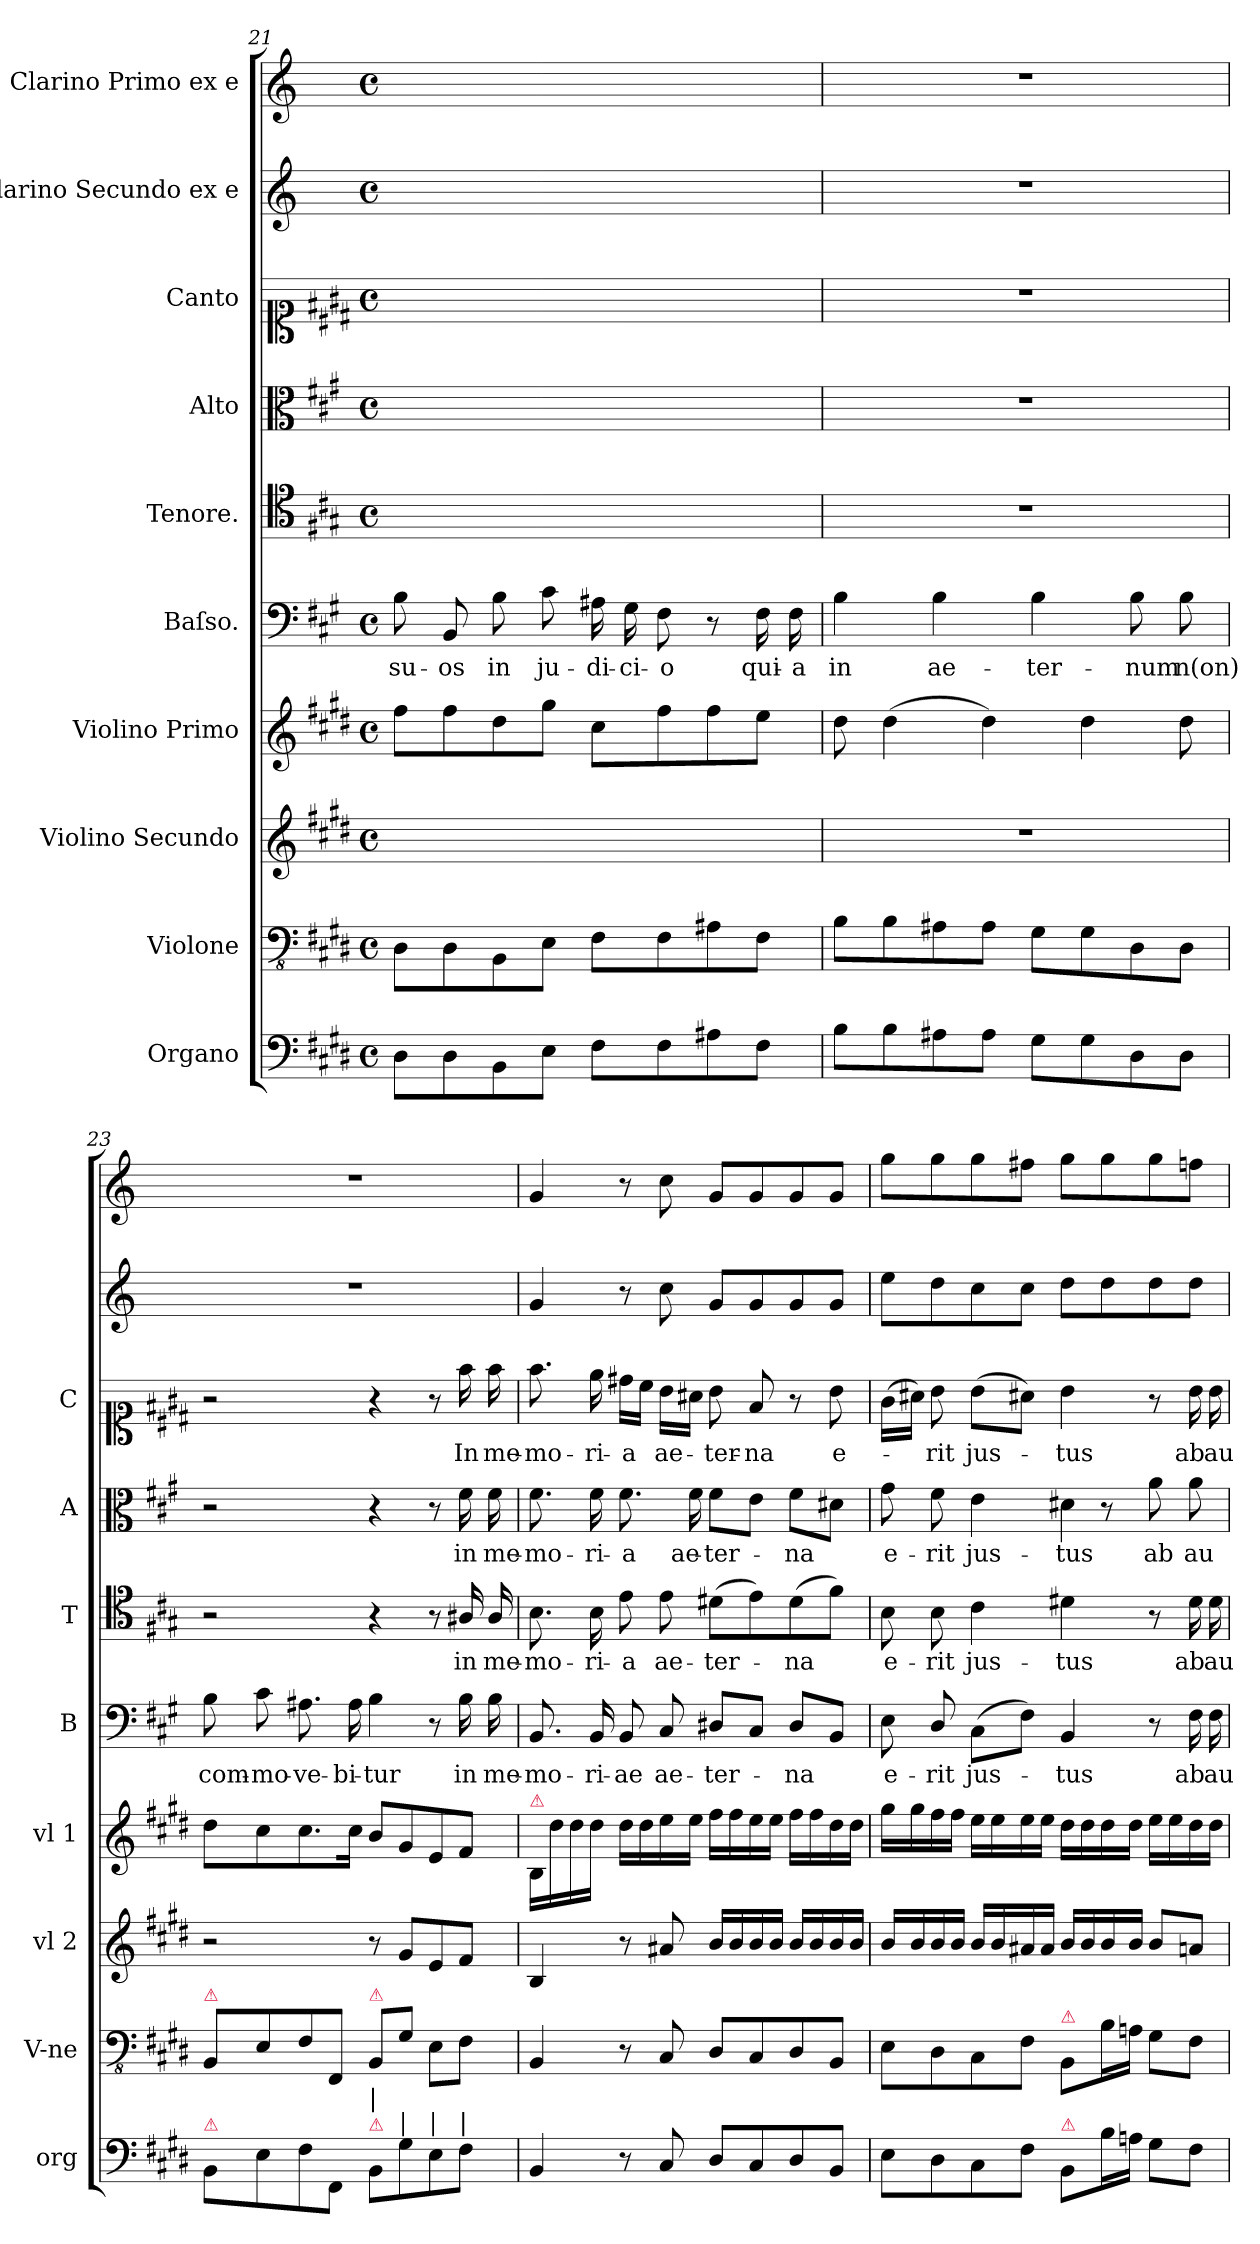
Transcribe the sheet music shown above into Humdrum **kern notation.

**kern	**kern	**kern	**kern	**kern	**text	**kern	**text	**kern	**text	**kern	**text	**kern	**kern
*part10	*part9	*part8	*part7	*part6	*part6	*part5	*part5	*part4	*part4	*part3	*part3	*part2	*part1
*staff10	*staff9	*staff8	*staff7	*staff6	*staff6	*staff5	*staff5	*staff4	*staff4	*staff3	*staff3	*staff2	*staff1
*I"Organo	*I"Violone	*I"Violino Secundo	*I"Violino Primo	*I"Baſso.	*	*I"Tenore.	*	*I"Alto	*	*I"Canto	*	*I"Clarino Secundo ex e	*I"Clarino Primo ex e
*I'org	*I'V-ne	*I'vl 2	*I'vl 1	*I'B	*	*I'T	*	*I'A	*	*I'C	*	*	*
*clefF4	*clefFv4	*clefG2	*clefG2	*clefF4	*	*clefC4	*	*clefC3	*	*clefC1	*	*clefG2	*clefG2
*	*	*	*	*	*	*	*	*	*	*	*	*ITrd-2c-4	*ITrd-2c-4
*k[f#c#g#d#]	*k[f#c#g#d#]	*k[f#c#g#d#]	*k[f#c#g#d#]	*k[f#c#g#]	*	*k[f#c#g#]	*	*k[f#c#g#]	*	*k[f#c#g#d#]	*	*k[f#c#g#d#]	*k[f#c#g#d#]
*E:	*E:	*E:	*E:	*	*	*	*	*	*	*E:	*	*E:	*E:
*M4/4	*M4/4	*M4/4	*M4/4	*M4/4	*	*M4/4	*	*M4/4	*	*M4/4	*	*M4/4	*M4/4
*met(c)	*met(c)	*met(c)	*met(c)	*met(c)	*	*met(c)	*	*met(c)	*	*met(c)	*	*met(c)	*met(c)
=21	=21	=21	=21	=21	=21	=21	=21	=21	=21	=21	=21	=21	=21
8D#\L	8DD#\L	1ryy	8ff#\L	8B\	su-	1ryy	.	1ryy	.	1ryy	.	1ryy	1ryy
8D#\	8DD#\	.	8ff#\	8BB/	-os	.	.	.	.	.	.	.	.
8BB\	8BBB\	.	8dd#\	8B\	in	.	.	.	.	.	.	.	.
8E\J	8EE\J	.	8gg#\J	8c#\	ju-	.	.	.	.	.	.	.	.
8F#\L	8FF#\L	.	8cc#\L	16A#X\	-di-	.	.	.	.	.	.	.	.
.	.	.	.	16G#\	-ci-	.	.	.	.	.	.	.	.
8F#\	8FF#\	.	8ff#\	8F#\	-o	.	.	.	.	.	.	.	.
8A#X\	8AA#X\	.	8ff#\	8r	.	.	.	.	.	.	.	.	.
8F#\J	8FF#\J	.	8ee\J	16F#\	qui-	.	.	.	.	.	.	.	.
.	.	.	.	16F#\	-a	.	.	.	.	.	.	.	.
=22	=22	=22	=22	=22	=22	=22	=22	=22	=22	=22	=22	=22	=22
8B\L	8BB\L	1r	8dd#\	4B\	in	1r	.	1r	.	1r	.	1r	1r
8B\	8BB\	.	(4dd#\	.	.	.	.	.	.	.	.	.	.
8A#X\	8AA#X\	.	.	4B\	ae-	.	.	.	.	.	.	.	.
8A#\J	8AA#\J	.	4dd#\)	.	.	.	.	.	.	.	.	.	.
8G#\L	8GG#\L	.	.	4B\	-ter-	.	.	.	.	.	.	.	.
8G#\	8GG#\	.	4dd#\	.	.	.	.	.	.	.	.	.	.
8D#\	8DD#\	.	.	8B\	-num	.	.	.	.	.	.	.	.
8D#\J	8DD#\J	.	8dd#\	8B\	n(on)	.	.	.	.	.	.	.	.
=23	=23	=23	=23	=23	=23	=23	=23	=23	=23	=23	=23	=23	=23
!	!LO:TX:a:color=crimson:t=⚠	!	!	!	!	!	!	!	!	!	!	!	!
!LO:TX:a:color=crimson:t=⚠	!	!	!	!	!	!	!	!	!	!	!	!	!
8BB/L	8BBB/L	2r	8dd#\L	8B\	com-	2r	.	2r	.	2r	.	1r	1r
8E\	8EE/	.	8cc#\	8c#\	-mo-	.	.	.	.	.	.	.	.
8F#\	8FF#/	.	8.cc#\	8.A#X\	-ve-	.	.	.	.	.	.	.	.
8FF#\J	8FFF#\J	.	.	.	.	.	.	.	.	.	.	.	.
.	.	.	16cc#\Jk	16A#\	-bi-	.	.	.	.	.	.	.	.
!	!LO:TX:a:color=crimson:t=⚠	!	!	!	!	!	!	!	!	!	!	!	!
!LO:TX:a:color=crimson:t=⚠	!	!	!	!	!	!	!	!	!	!	!	!	!
!LO:TX:a:t=|	!	!	!	!	!	!	!	!	!	!	!	!	!
8BB\L	8BBB/L	8r	8b/L	4B\	-tur	4r	.	4r	.	4r	.	.	.
!LO:TX:a:t=|	!	!	!	!	!	!	!	!	!	!	!	!	!
8G#\	8GG#\J	8g#/L	8g#/	.	.	.	.	.	.	.	.	.	.
!LO:TX:a:t=|	!	!	!	!	!	!	!	!	!	!	!	!	!
8E\	8EE\L	8e/	8e/	8r	.	8r	.	8r	.	8r	.	.	.
!LO:TX:a:t=|	!	!	!	!	!	!	!	!	!	!	!	!	!
8F#\J	8FF#\J	8f#/J	8f#/J	16B\	in	16A#X/	in	16f#\	in	16ff#\	In	.	.
.	.	.	.	16B\	me-	16A#/	me-	16f#\	me-	16ff#\	me-	.	.
=24	=24	=24	=24	=24	=24	=24	=24	=24	=24	=24	=24	=24	=24
!	!	!	!LO:TX:a:color=crimson:t=⚠	!	!	!	!	!	!	!	!	!	!
4BB/	4BBB/	4B/	16B/LL	8.BB/	-mo-	8.B\	-mo-	8.f#\	-mo-	8.ff#\	-mo-	4b/	4b/
.	.	.	16dd#\	.	.	.	.	.	.	.	.	.	.
.	.	.	16dd#\	.	.	.	.	.	.	.	.	.	.
.	.	.	16dd#\JJ	16BB/	-ri-	16B\	-ri-	16f#\	-ri-	16ee\	-ri-	.	.
8r	8r	8r	16dd#\LL	8BB/	-ae	8e\	-a	8.f#\	-a	16dd#X\LL	-a	8r	8r
.	.	.	16dd#\	.	.	.	.	.	.	16cc#\JJ	.	.	.
8C#/	8CC#/	8a#X/	16ee\	8C#/	ae-	8e\	ae-	.	.	16b\LL	ae-	8ee\	8ee\
.	.	.	16ee\JJ	.	.	.	.	16f#\	ae-	16a#X\JJ	.	.	.
8D#/L	8DD#/L	16b/LL	16ff#\LL	8D#X/L	-ter-	(8d#X\L	-ter-	8f#\L	-ter-	8b\	-ter-	8b/L	8b/L
.	.	16b/	16ff#\	.	.	.	.	.	.	.	.	.	.
8C#/	8CC#/	16b/	16ee\	8C#/J	.	8e\)	.	8e\J	.	8f#/	-na	8b/	8b/
.	.	16b/JJ	16ee\JJ	.	.	.	.	.	.	.	.	.	.
8D#/	8DD#/	16b/LL	16ff#\LL	8D#/L	-na	(8d#\	-na	8f#\L	-na	8r	.	8b/	8b/
.	.	16b/	16ff#\	.	.	.	.	.	.	.	.	.	.
8BB/J	8BBB/J	16b/	16dd#\	8BB/J	.	8f#\J)	.	8d#X\J	.	8b\	e-	8b/J	8b/J
.	.	16b/JJ	16dd#\JJ	.	.	.	.	.	.	.	.	.	.
=25	=25	=25	=25	=25	=25	=25	=25	=25	=25	=25	=25	=25	=25
8E\L	8EE\L	16b/LL	16gg#\LL	8E\	e-	8B\	e-	8g#\	e-	(16g#\LL	.	8gg#\L	8bb\L
.	.	16b/	16gg#\	.	.	.	.	.	.	16a#X\JJ)	.	.	.
8D#\	8DD#\	16b/	16ff#\	8D/	-rit	8B\	-rit	8f#\	-rit	8b\	-rit	8ff#\	8bb\
.	.	16b/JJ	16ff#\JJ	.	.	.	.	.	.	.	.	.	.
8C#\	8CC#\	16b/LL	16ee\LL	(8C#\L	jus-	4c#\	jus-	4e\	jus-	(8b\L	jus-	8ee\	8bb\
.	.	16b/	16ee\	.	.	.	.	.	.	.	.	.	.
8F#\J	8FF#\J	16a#X/	16ee\	8F#\J)	.	.	.	.	.	8a#X\J)	.	8ee\J	8aa#X\J
.	.	16a#/JJ	16ee\JJ	.	.	.	.	.	.	.	.	.	.
!	!LO:TX:a:color=crimson:t=⚠	!	!	!	!	!	!	!	!	!	!	!	!
!LO:TX:a:color=crimson:t=⚠	!	!	!	!	!	!	!	!	!	!	!	!	!
!	!	!	!	!	!	!	!	!LO:N:vis=4	!	!	!	!	!
8BB/L	8BBB/L	16b/LL	16dd#\LL	4BB/	-tus	4d#X\	-tus	8d#X\	-tus	4b\	-tus	8ff#\L	8bb\L
.	.	16b/	16dd#\	.	.	.	.	.	.	.	.	.	.
16B\L	16BB\L	16b/	16dd#\	.	.	.	.	8r	.	.	.	8ff#\	8bb\
16An\JJ	16AAn\JJ	16b/JJ	16dd#\JJ	.	.	.	.	.	.	.	.	.	.
8G#\L	8GG#\L	8b/L	16ee\LL	8r	.	8r	.	8a\	ab	8r	.	8ff#\	8bb\
.	.	.	16ee\	.	.	.	.	.	.	.	.	.	.
8F#\J	8FF#\J	8an/J	16dd#\	16F#\	ab	16d#\	ab	8a\	au-	16b\	ab	8ff#\J	8aan\J
.	.	.	16dd#\JJ	16F#\	au-	16d#\	au-	.	.	16b\	au-	.	.
=	=	=	=	=	=	=	=	=	=	=	=	=	=
*-	*-	*-	*-	*-	*-	*-	*-	*-	*-	*-	*-	*-	*-
